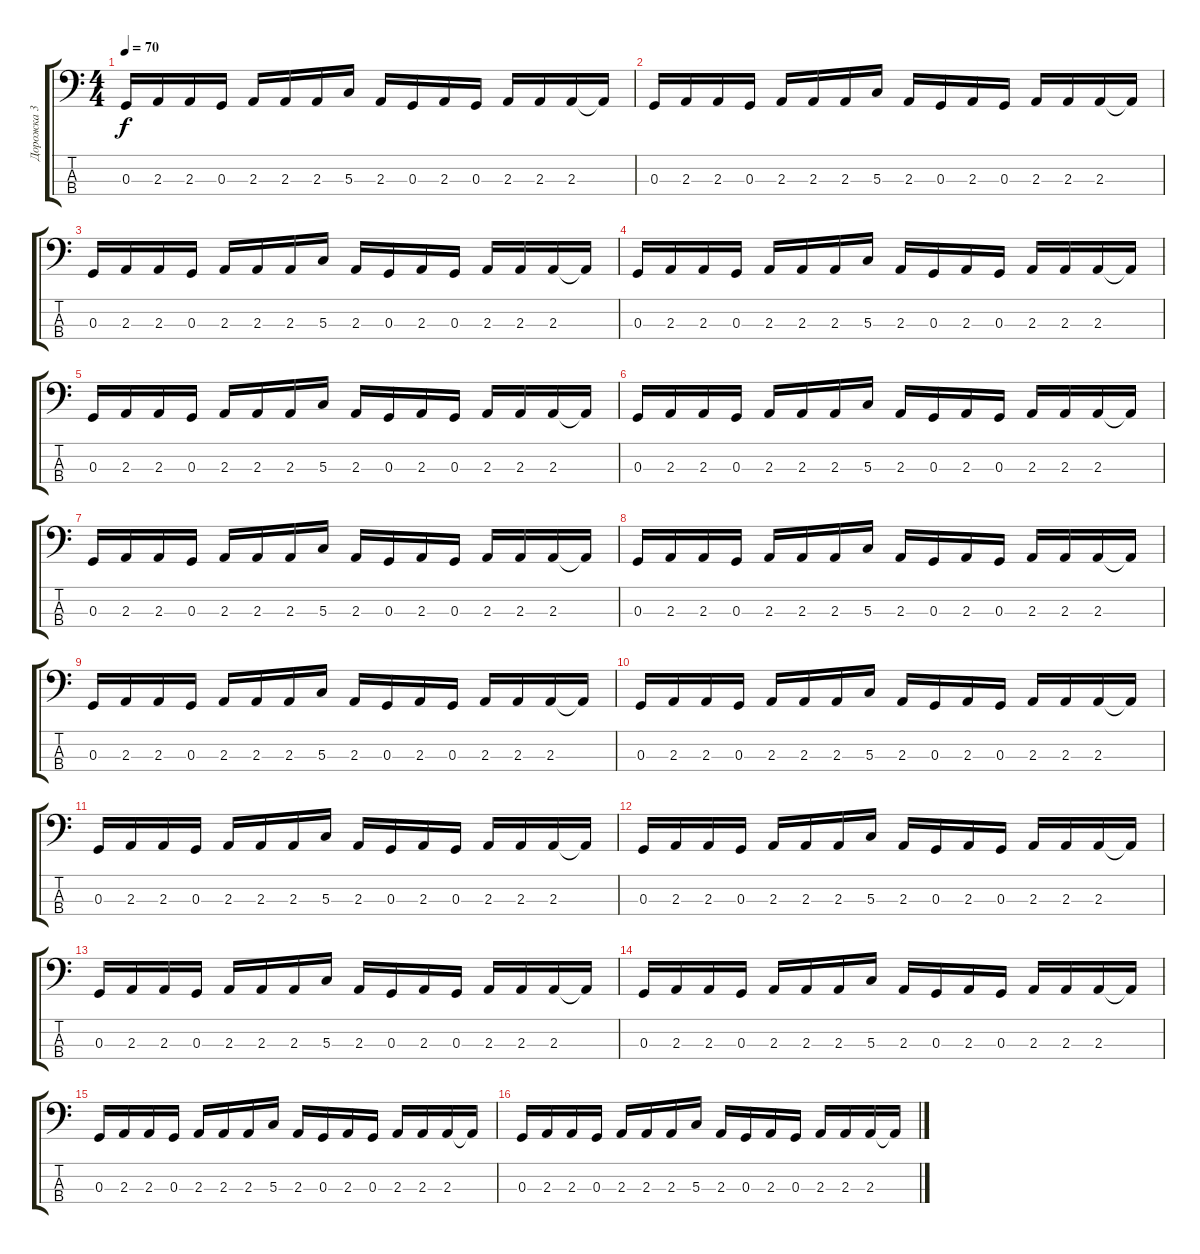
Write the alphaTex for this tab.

\track ("Дорожка 3" "Дорожка 3") {instrument electricbassfinger}
\staff {score tabs}
\tuning (F2 C2 G1 D1) {hide}
\ts (4 4)
\tempo 70
\clef f4
\ks c
0.3.16{dy f} 2.3.16 2.3.16 0.3.16 2.3.16 2.3.16 2.3.16 5.3.16 2.3.16 0.3.16 2.3.16 0.3.16 2.3.16 2.3.16 2.3.16 2.3{t}.16 |
0.3.16 2.3.16 2.3.16 0.3.16 2.3.16 2.3.16 2.3.16 5.3.16 2.3.16 0.3.16 2.3.16 0.3.16 2.3.16 2.3.16 2.3.16 2.3{t}.16 |
0.3.16 2.3.16 2.3.16 0.3.16 2.3.16 2.3.16 2.3.16 5.3.16 2.3.16 0.3.16 2.3.16 0.3.16 2.3.16 2.3.16 2.3.16 2.3{t}.16 |
0.3.16 2.3.16 2.3.16 0.3.16 2.3.16 2.3.16 2.3.16 5.3.16 2.3.16 0.3.16 2.3.16 0.3.16 2.3.16 2.3.16 2.3.16 2.3{t}.16 |
0.3.16 2.3.16 2.3.16 0.3.16 2.3.16 2.3.16 2.3.16 5.3.16 2.3.16 0.3.16 2.3.16 0.3.16 2.3.16 2.3.16 2.3.16 2.3{t}.16 |
0.3.16 2.3.16 2.3.16 0.3.16 2.3.16 2.3.16 2.3.16 5.3.16 2.3.16 0.3.16 2.3.16 0.3.16 2.3.16 2.3.16 2.3.16 2.3{t}.16 |
0.3.16 2.3.16 2.3.16 0.3.16 2.3.16 2.3.16 2.3.16 5.3.16 2.3.16 0.3.16 2.3.16 0.3.16 2.3.16 2.3.16 2.3.16 2.3{t}.16 |
0.3.16 2.3.16 2.3.16 0.3.16 2.3.16 2.3.16 2.3.16 5.3.16 2.3.16 0.3.16 2.3.16 0.3.16 2.3.16 2.3.16 2.3.16 2.3{t}.16 |
0.3.16 2.3.16 2.3.16 0.3.16 2.3.16 2.3.16 2.3.16 5.3.16 2.3.16 0.3.16 2.3.16 0.3.16 2.3.16 2.3.16 2.3.16 2.3{t}.16 |
0.3.16 2.3.16 2.3.16 0.3.16 2.3.16 2.3.16 2.3.16 5.3.16 2.3.16 0.3.16 2.3.16 0.3.16 2.3.16 2.3.16 2.3.16 2.3{t}.16 |
0.3.16 2.3.16 2.3.16 0.3.16 2.3.16 2.3.16 2.3.16 5.3.16 2.3.16 0.3.16 2.3.16 0.3.16 2.3.16 2.3.16 2.3.16 2.3{t}.16 |
0.3.16 2.3.16 2.3.16 0.3.16 2.3.16 2.3.16 2.3.16 5.3.16 2.3.16 0.3.16 2.3.16 0.3.16 2.3.16 2.3.16 2.3.16 2.3{t}.16 |
0.3.16 2.3.16 2.3.16 0.3.16 2.3.16 2.3.16 2.3.16 5.3.16 2.3.16 0.3.16 2.3.16 0.3.16 2.3.16 2.3.16 2.3.16 2.3{t}.16 |
0.3.16 2.3.16 2.3.16 0.3.16 2.3.16 2.3.16 2.3.16 5.3.16 2.3.16 0.3.16 2.3.16 0.3.16 2.3.16 2.3.16 2.3.16 2.3{t}.16 |
0.3.16 2.3.16 2.3.16 0.3.16 2.3.16 2.3.16 2.3.16 5.3.16 2.3.16 0.3.16 2.3.16 0.3.16 2.3.16 2.3.16 2.3.16 2.3{t}.16 |
0.3.16 2.3.16 2.3.16 0.3.16 2.3.16 2.3.16 2.3.16 5.3.16 2.3.16 0.3.16 2.3.16 0.3.16 2.3.16 2.3.16 2.3.16 2.3{t}.16
